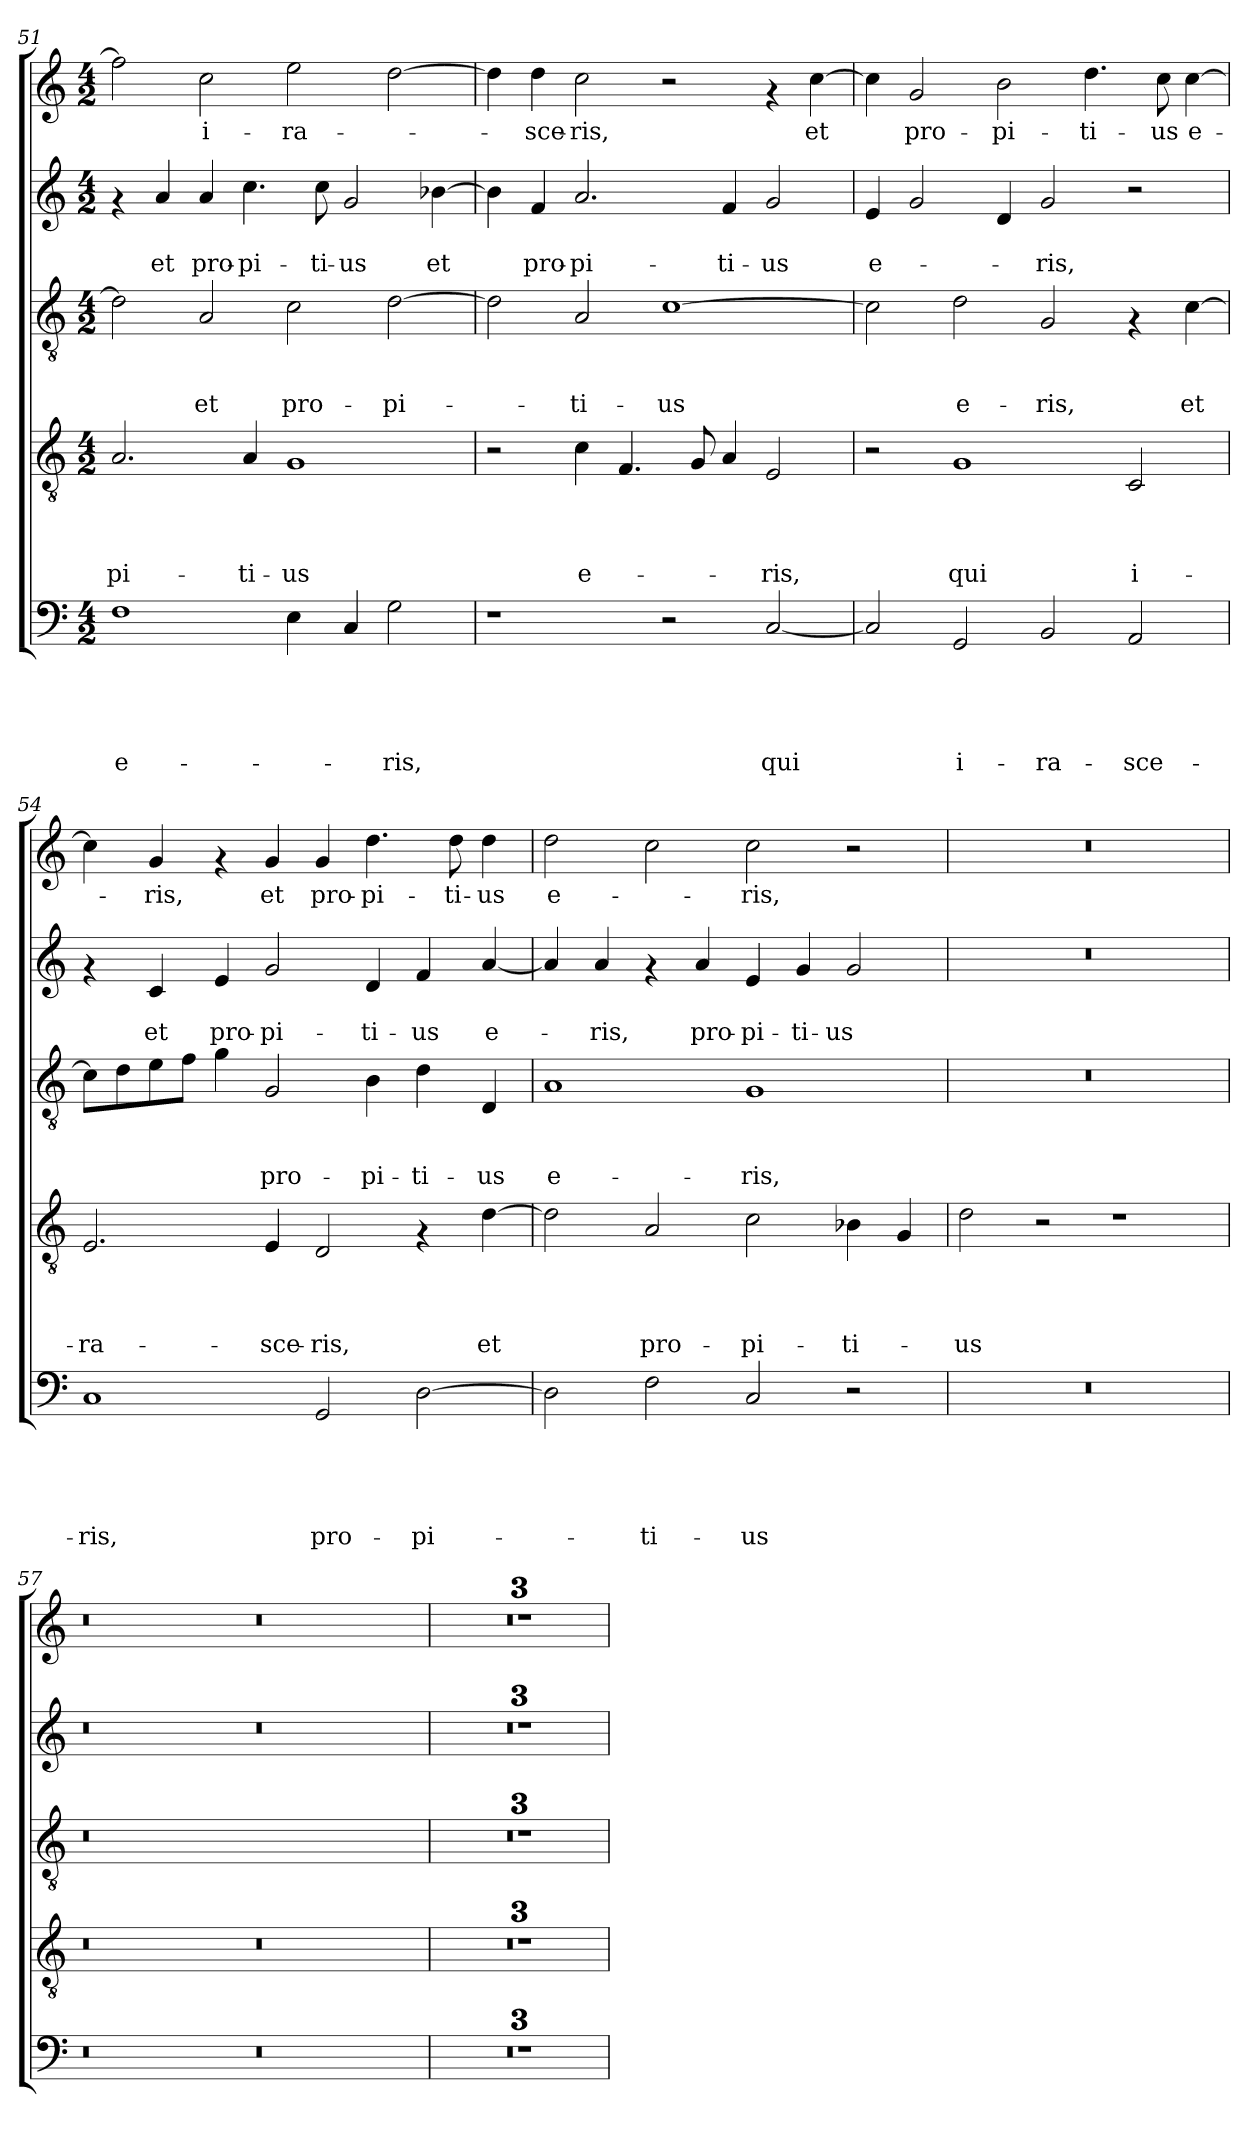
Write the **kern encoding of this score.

**kern	**text	**text	**text	**text	**text	**kern	**text	**text	**text	**text	**kern	**text	**text	**text	**kern	**text	**text	**kern	**text
*part5	*part5	*part5	*part5	*part5	*part5	*part4	*part4	*part4	*part4	*part4	*part3	*part3	*part3	*part3	*part2	*part2	*part2	*part1	*part1
*staff5	*staff5	*staff5	*staff5	*staff5	*staff5	*staff4	*staff4	*staff4	*staff4	*staff4	*staff3	*staff3	*staff3	*staff3	*staff2	*staff2	*staff2	*staff1	*staff1
*clefF4	*	*	*	*	*	*clefGv2	*	*	*	*	*clefGv2	*	*	*	*clefG2	*	*	*clefG2	*
*k[]	*	*	*	*	*	*k[]	*	*	*	*	*k[]	*	*	*	*k[]	*	*	*k[]	*
*C:	*	*	*	*	*	*C:	*	*	*	*	*C:	*	*	*	*C:	*	*	*C:	*
*M4/2	*	*	*	*	*	*M4/2	*	*	*	*	*M4/2	*	*	*	*M4/2	*	*	*M4/2	*
=51	=51	=51	=51	=51	=51	=51	=51	=51	=51	=51	=51	=51	=51	=51	=51	=51	=51	=51	=51
!	!	!	!	!	!LO:LY:b	!	!	!	!	!LO:LY:b	!	!	!	!	!	!	!	!	!
1F	.	.	.	.	e-	2.A/	.	.	.	-pi-	2d\]	.	.	.	4rf	.	.	2ff\]	.
!	!	!	!	!	!	!	!	!	!	!	!	!	!	!	!	!	!LO:LY:b	!	!
.	.	.	.	.	.	.	.	.	.	.	.	.	.	.	4a/	.	et	.	.
!	!	!	!	!	!	!	!	!	!	!	!	!	!	!LO:LY:b	!	!	!LO:LY:b	!	!LO:LY:b
.	.	.	.	.	.	.	.	.	.	.	2A/	.	.	et	4a/	.	pro-	2cc\	i-
!	!	!	!	!	!	!	!	!	!	!LO:LY:b	!	!	!	!	!	!	!LO:LY:b	!	!
.	.	.	.	.	.	4A/	.	.	.	-ti-	.	.	.	.	4.cc\	.	-pi-	.	.
!	!	!	!	!	!	!	!	!	!	!LO:LY:b	!	!	!	!LO:LY:b	!	!	!	!	!LO:LY:b
4E\	.	.	.	.	.	1G	.	.	.	-us	2c\	.	.	pro-	.	.	.	2ee\	-ra-
!	!	!	!	!	!	!	!	!	!	!	!	!	!	!	!	!	!LO:LY:b	!	!
.	.	.	.	.	.	.	.	.	.	.	.	.	.	.	8cc\	.	-ti-	.	.
!	!	!	!	!	!	!	!	!	!	!	!	!	!	!	!	!	!LO:LY:b	!	!
4C/	.	.	.	.	.	.	.	.	.	.	.	.	.	.	2g/	.	-us	.	.
!	!	!	!	!	!LO:LY:b	!	!	!	!	!	!	!	!	!LO:LY:b	!	!	!	!	!
2G\	.	.	.	.	-ris,	.	.	.	.	.	[>2d\	.	.	-pi-	.	.	.	[>2dd\	.
!	!	!	!	!	!	!	!	!	!	!	!	!	!	!	!	!	!LO:LY:b	!	!
.	.	.	.	.	.	.	.	.	.	.	.	.	.	.	[>4b-X\	.	et	.	.
=52	=52	=52	=52	=52	=52	=52	=52	=52	=52	=52	=52	=52	=52	=52	=52	=52	=52	=52	=52
1r	.	.	.	.	.	2r	.	.	.	.	2d\]	.	.	.	4b-\]	.	.	4dd\]	.
!	!	!	!	!	!	!	!	!	!	!	!	!	!	!	!	!	!LO:LY:b	!	!LO:LY:b
.	.	.	.	.	.	.	.	.	.	.	.	.	.	.	4f/	.	pro-	4dd\	-sce-
!	!	!	!	!	!	!	!	!	!	!LO:LY:b	!	!	!	!LO:LY:b	!	!	!LO:LY:b	!	!LO:LY:b
.	.	.	.	.	.	4c\	.	.	.	e-	2A/	.	.	-ti-	2.a/	.	-pi-	2cc\	-ris,
.	.	.	.	.	.	4.F/	.	.	.	.	.	.	.	.	.	.	.	.	.
!	!	!	!	!	!	!	!	!	!	!	!	!	!	!LO:LY:b	!	!	!	!	!
2r	.	.	.	.	.	.	.	.	.	.	[>1c	.	.	-us	.	.	.	2r	.
.	.	.	.	.	.	8G/	.	.	.	.	.	.	.	.	.	.	.	.	.
!	!	!	!	!	!	!	!	!	!	!	!	!	!	!	!	!	!LO:LY:b	!	!
.	.	.	.	.	.	4A/	.	.	.	.	.	.	.	.	4f/	.	-ti-	.	.
!	!	!	!	!	!LO:LY:b	!	!	!	!	!LO:LY:b	!	!	!	!	!	!	!LO:LY:b	!	!
[<2C/	.	.	.	.	qui	2E/	.	.	.	-ris,	.	.	.	.	2g/	.	-us	4rf	.
!	!	!	!	!	!	!	!	!	!	!	!	!	!	!	!	!	!	!	!LO:LY:b
.	.	.	.	.	.	.	.	.	.	.	.	.	.	.	.	.	.	[>4cc\	et
=53	=53	=53	=53	=53	=53	=53	=53	=53	=53	=53	=53	=53	=53	=53	=53	=53	=53	=53	=53
!	!	!	!	!	!	!	!	!	!	!	!	!	!	!	!	!	!LO:LY:b	!	!
2C/]	.	.	.	.	.	2r	.	.	.	.	2c\]	.	.	.	4e/	.	e-	4cc\]	.
!	!	!	!	!	!	!	!	!	!	!	!	!	!	!	!	!	!	!	!LO:LY:b
.	.	.	.	.	.	.	.	.	.	.	.	.	.	.	2g/	.	.	2g/	pro-
!	!	!	!	!	!LO:LY:b	!	!	!	!	!LO:LY:b	!	!	!	!LO:LY:b	!	!	!	!	!
2GG/	.	.	.	.	i-	1G	.	.	.	qui	2d\	.	.	e-	.	.	.	.	.
!	!	!	!	!	!	!	!	!	!	!	!	!	!	!	!	!	!	!	!LO:LY:b
.	.	.	.	.	.	.	.	.	.	.	.	.	.	.	4d/	.	.	2b\	-pi-
!	!	!	!	!	!LO:LY:b	!	!	!	!	!	!	!	!	!LO:LY:b	!	!	!LO:LY:b	!	!
2BB/	.	.	.	.	-ra-	.	.	.	.	.	2G/	.	.	-ris,	2g/	.	-ris,	.	.
!	!	!	!	!	!	!	!	!	!	!	!	!	!	!	!	!	!	!	!LO:LY:b
.	.	.	.	.	.	.	.	.	.	.	.	.	.	.	.	.	.	4.dd\	-ti-
!	!	!	!	!	!LO:LY:b	!	!	!	!	!LO:LY:b	!	!	!	!	!	!	!	!	!
2AA/	.	.	.	.	-sce-	2C/	.	.	.	i-	4rF	.	.	.	2r	.	.	.	.
!	!	!	!	!	!	!	!	!	!	!	!	!	!	!	!	!	!	!	!LO:LY:b
.	.	.	.	.	.	.	.	.	.	.	.	.	.	.	.	.	.	8cc\	-us
!	!	!	!	!	!	!	!	!	!	!	!	!	!	!LO:LY:b	!	!	!	!	!LO:LY:b
.	.	.	.	.	.	.	.	.	.	.	[>4c\	.	.	et	.	.	.	[>4cc\	e-
!!LO:PB:g=z
=54	=54	=54	=54	=54	=54	=54	=54	=54	=54	=54	=54	=54	=54	=54	=54	=54	=54	=54	=54
!	!	!	!	!	!LO:LY:b	!	!	!	!	!LO:LY:b	!	!	!	!	!	!	!	!	!
1C	.	.	.	.	-ris,	2.E/	.	.	.	-ra-	8c\L]	.	.	.	4rf	.	.	4cc\]	.
.	.	.	.	.	.	.	.	.	.	.	8d\	.	.	.	.	.	.	.	.
!	!	!	!	!	!	!	!	!	!	!	!	!	!	!	!	!	!LO:LY:b	!	!LO:LY:b
.	.	.	.	.	.	.	.	.	.	.	8e\	.	.	.	4c/	.	et	4g/	-ris,
.	.	.	.	.	.	.	.	.	.	.	8f\J	.	.	.	.	.	.	.	.
!	!	!	!	!	!	!	!	!	!	!	!	!	!	!	!	!	!LO:LY:b	!	!
.	.	.	.	.	.	.	.	.	.	.	4g\	.	.	.	4e/	.	pro-	4rf	.
!	!	!	!	!	!	!	!	!	!	!LO:LY:b	!	!	!	!LO:LY:b	!	!	!LO:LY:b	!	!LO:LY:b
.	.	.	.	.	.	4E/	.	.	.	-sce-	2G/	.	.	pro-	2g/	.	-pi-	4g/	et
!	!	!	!	!	!LO:LY:b	!	!	!	!	!LO:LY:b	!	!	!	!	!	!	!	!	!LO:LY:b
2GG/	.	.	.	.	pro-	2D/	.	.	.	-ris,	.	.	.	.	.	.	.	4g/	pro-
!	!	!	!	!	!	!	!	!	!	!	!	!	!	!LO:LY:b	!	!	!LO:LY:b	!	!LO:LY:b
.	.	.	.	.	.	.	.	.	.	.	4B\	.	.	-pi-	4d/	.	-ti-	4.dd\	-pi-
!	!	!	!	!	!LO:LY:b	!	!	!	!	!	!	!	!	!LO:LY:b	!	!	!LO:LY:b	!	!
[>2D\	.	.	.	.	-pi-	4rF	.	.	.	.	4d\	.	.	-ti-	4f/	.	-us	.	.
!	!	!	!	!	!	!	!	!	!	!	!	!	!	!	!	!	!	!	!LO:LY:b
.	.	.	.	.	.	.	.	.	.	.	.	.	.	.	.	.	.	8dd\	-ti-
!	!	!	!	!	!	!	!	!	!	!LO:LY:b	!	!	!	!LO:LY:b	!	!	!LO:LY:b	!	!LO:LY:b
.	.	.	.	.	.	[>4d\	.	.	.	et	4D/	.	.	-us	[<4a/	.	e-	4dd\	-us
=55	=55	=55	=55	=55	=55	=55	=55	=55	=55	=55	=55	=55	=55	=55	=55	=55	=55	=55	=55
!	!	!	!	!	!	!	!	!	!	!	!	!	!	!LO:LY:b	!	!	!	!	!LO:LY:b
2D\]	.	.	.	.	.	2d\]	.	.	.	.	1A	.	.	e-	4a/]	.	.	2dd\	e-
!	!	!	!	!	!	!	!	!	!	!	!	!	!	!	!	!	!LO:LY:b	!	!
.	.	.	.	.	.	.	.	.	.	.	.	.	.	.	4a/	.	-ris,	.	.
!	!	!	!	!	!LO:LY:b	!	!	!	!	!LO:LY:b	!	!	!	!	!	!	!	!	!
2F\	.	.	.	.	-ti-	2A/	.	.	.	pro-	.	.	.	.	4rf	.	.	2cc\	.
!	!	!	!	!	!	!	!	!	!	!	!	!	!	!	!	!	!LO:LY:b	!	!
.	.	.	.	.	.	.	.	.	.	.	.	.	.	.	4a/	.	pro-	.	.
!	!	!	!	!	!LO:LY:b	!	!	!	!	!LO:LY:b	!	!	!	!LO:LY:b	!	!	!LO:LY:b	!	!LO:LY:b
2C/	.	.	.	.	-us	2c\	.	.	.	-pi-	1G	.	.	-ris,	4e/	.	-pi-	2cc\	-ris,
!	!	!	!	!	!	!	!	!	!	!	!	!	!	!	!	!	!LO:LY:b	!	!
.	.	.	.	.	.	.	.	.	.	.	.	.	.	.	4g/	.	-ti-	.	.
!	!	!	!	!	!	!	!	!	!	!LO:LY:b	!	!	!	!	!	!	!LO:LY:b	!	!
2r	.	.	.	.	.	4B-X\	.	.	.	-ti-	.	.	.	.	2g/	.	-us	2r	.
.	.	.	.	.	.	4G/	.	.	.	.	.	.	.	.	.	.	.	.	.
=56	=56	=56	=56	=56	=56	=56	=56	=56	=56	=56	=56	=56	=56	=56	=56	=56	=56	=56	=56
!	!	!	!	!	!	!	!	!	!	!LO:LY:b	!	!	!	!	!	!	!	!	!
0r	.	.	.	.	.	2d\	.	.	.	-us	0r	.	.	.	0r	.	.	0r	.
.	.	.	.	.	.	2r	.	.	.	.	.	.	.	.	.	.	.	.	.
.	.	.	.	.	.	1r	.	.	.	.	.	.	.	.	.	.	.	.	.
=57	=57	=57	=57	=57	=57	=57	=57	=57	=57	=57	=57	=57	=57	=57	=57	=57	=57	=57	=57
0r	.	.	.	.	.	0r	.	.	.	.	0r	.	.	.	0r	.	.	0r	.
0r	.	.	.	.	.	0r	.	.	.	.	0ryy	.	.	.	0r	.	.	0r	.
=58	=58	=58	=58	=58	=58	=58	=58	=58	=58	=58	=58	=58	=58	=58	=58	=58	=58	=58	=58
0r	.	.	.	.	.	0r	.	.	.	.	0r	.	.	.	0r	.	.	0r	.
=59	=59	=59	=59	=59	=59	=59	=59	=59	=59	=59	=59	=59	=59	=59	=59	=59	=59	=59	=59
0r	.	.	.	.	.	0r	.	.	.	.	0r	.	.	.	0r	.	.	0r	.
=60	=60	=60	=60	=60	=60	=60	=60	=60	=60	=60	=60	=60	=60	=60	=60	=60	=60	=60	=60
0r	.	.	.	.	.	0r	.	.	.	.	0r	.	.	.	0r	.	.	0r	.
=	=	=	=	=	=	=	=	=	=	=	=	=	=	=	=	=	=	=	=
*-	*-	*-	*-	*-	*-	*-	*-	*-	*-	*-	*-	*-	*-	*-	*-	*-	*-	*-	*-
